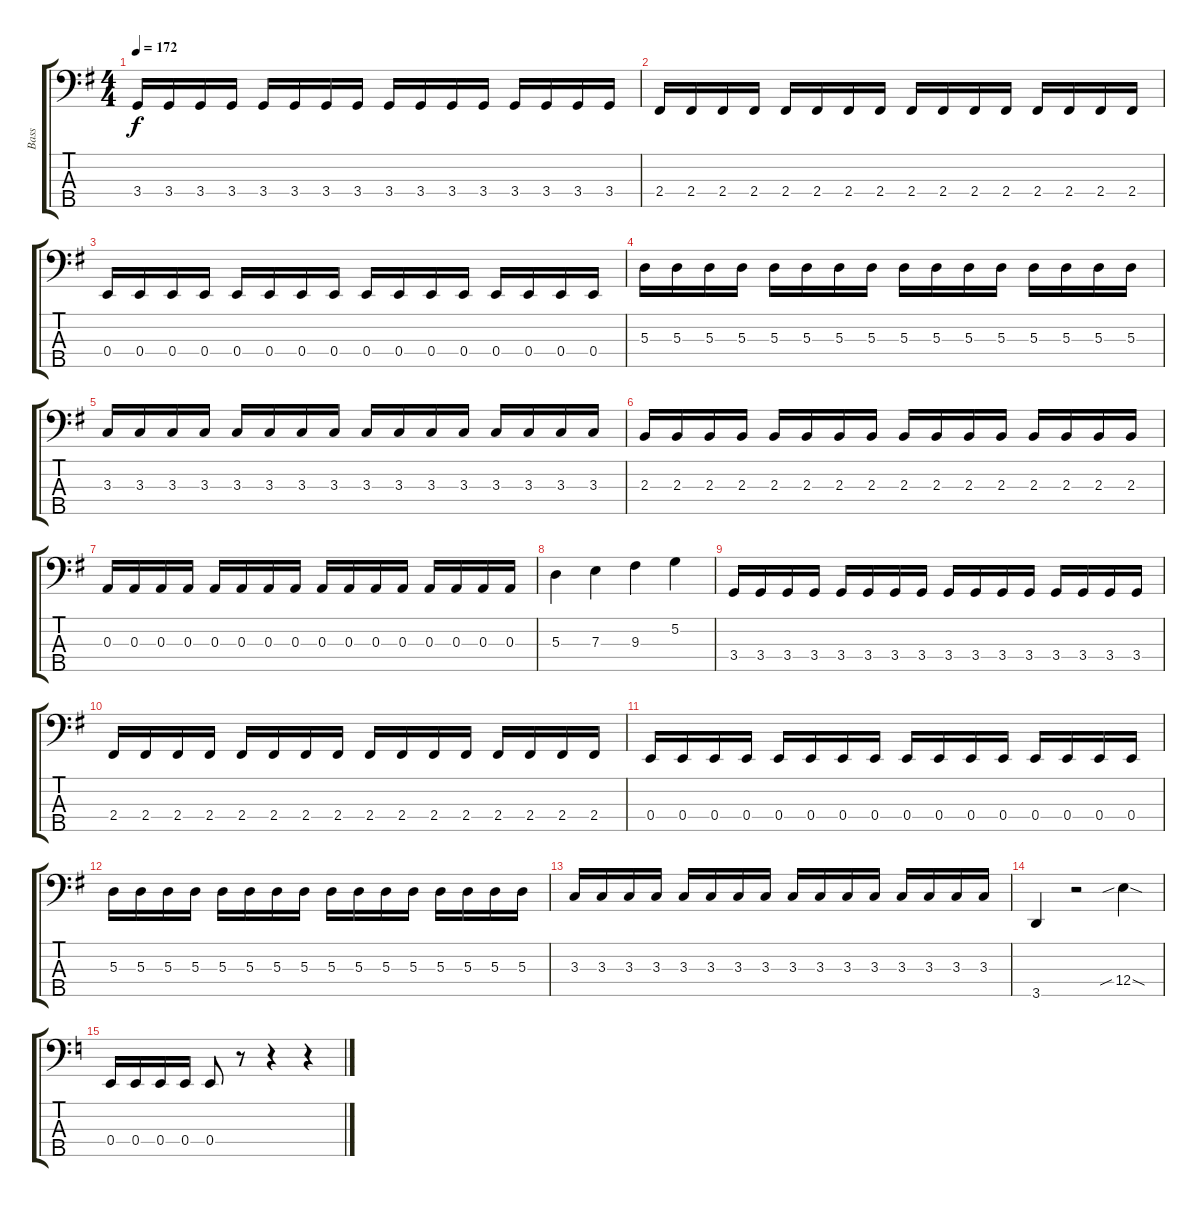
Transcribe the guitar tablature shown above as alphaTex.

\track ("Bass" "Bass") {instrument electricbassfinger}
\staff {score tabs}
\tuning (G2 D2 A1 E1 B0) {hide}
\ts (4 4)
\tempo 172
\clef f4
\ks eminor
3.4.16{dy f} 3.4.16 3.4.16 3.4.16 3.4.16 3.4.16 3.4.16 3.4.16 3.4.16 3.4.16 3.4.16 3.4.16 3.4.16 3.4.16 3.4.16 3.4.16 |
2.4.16 2.4.16 2.4.16 2.4.16 2.4.16 2.4.16 2.4.16 2.4.16 2.4.16 2.4.16 2.4.16 2.4.16 2.4.16 2.4.16 2.4.16 2.4.16 |
0.4.16 0.4.16 0.4.16 0.4.16 0.4.16 0.4.16 0.4.16 0.4.16 0.4.16 0.4.16 0.4.16 0.4.16 0.4.16 0.4.16 0.4.16 0.4.16 |
5.3.16 5.3.16 5.3.16 5.3.16 5.3.16 5.3.16 5.3.16 5.3.16 5.3.16 5.3.16 5.3.16 5.3.16 5.3.16 5.3.16 5.3.16 5.3.16 |
3.3.16 3.3.16 3.3.16 3.3.16 3.3.16 3.3.16 3.3.16 3.3.16 3.3.16 3.3.16 3.3.16 3.3.16 3.3.16 3.3.16 3.3.16 3.3.16 |
2.3.16 2.3.16 2.3.16 2.3.16 2.3.16 2.3.16 2.3.16 2.3.16 2.3.16 2.3.16 2.3.16 2.3.16 2.3.16 2.3.16 2.3.16 2.3.16 |
0.3.16 0.3.16 0.3.16 0.3.16 0.3.16 0.3.16 0.3.16 0.3.16 0.3.16 0.3.16 0.3.16 0.3.16 0.3.16 0.3.16 0.3.16 0.3.16 |
5.3.4 7.3.4 9.3.4 5.2.4 |
3.4.16 3.4.16 3.4.16 3.4.16 3.4.16 3.4.16 3.4.16 3.4.16 3.4.16 3.4.16 3.4.16 3.4.16 3.4.16 3.4.16 3.4.16 3.4.16 |
2.4.16 2.4.16 2.4.16 2.4.16 2.4.16 2.4.16 2.4.16 2.4.16 2.4.16 2.4.16 2.4.16 2.4.16 2.4.16 2.4.16 2.4.16 2.4.16 |
0.4.16 0.4.16 0.4.16 0.4.16 0.4.16 0.4.16 0.4.16 0.4.16 0.4.16 0.4.16 0.4.16 0.4.16 0.4.16 0.4.16 0.4.16 0.4.16 |
5.3.16 5.3.16 5.3.16 5.3.16 5.3.16 5.3.16 5.3.16 5.3.16 5.3.16 5.3.16 5.3.16 5.3.16 5.3.16 5.3.16 5.3.16 5.3.16 |
3.3.16 3.3.16 3.3.16 3.3.16 3.3.16 3.3.16 3.3.16 3.3.16 3.3.16 3.3.16 3.3.16 3.3.16 3.3.16 3.3.16 3.3.16 3.3.16 |
3.5.4 r.2 12.4{sib sod}.4 |
\ks c
0.4.16 0.4.16 0.4.16 0.4.16 0.4.8 r.8 r.4 r.4
